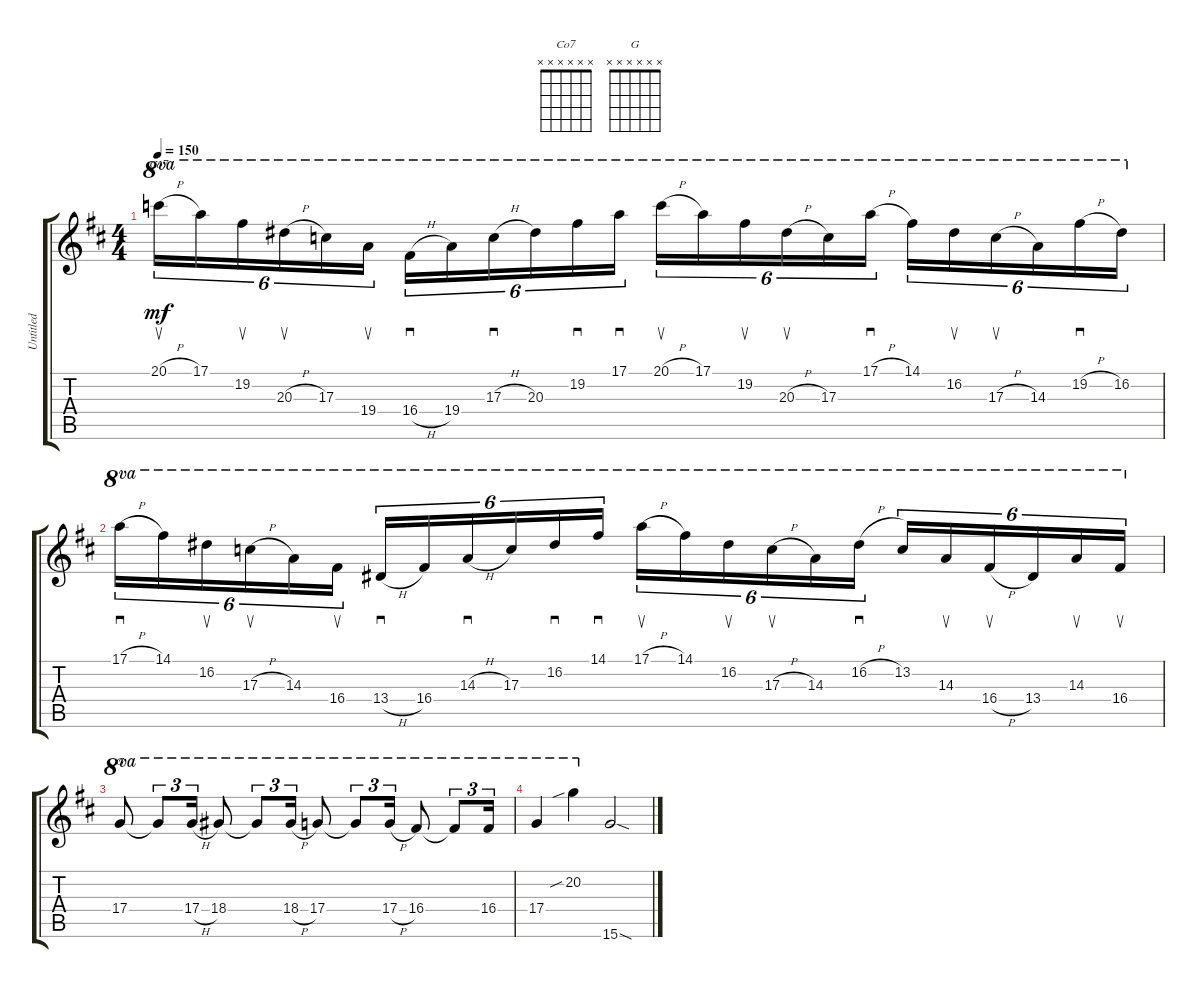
\track ("Untitled" "Untitled") {instrument overdrivenguitar}
\staff {score tabs}
\tuning (E4 B3 G3 D3 A2 E2) {hide}
\chord ("Co7" x x x x x x)
\chord ("G" x x x x x x)
\ts (4 4)
\tempo 150
\clef g2
\ks d
20.1{h}.16{su tu (6 4) ch "Co7" ot 8va dy mf} 17.1.16{tu (6 4) ot 8va} 19.2.16{su tu (6 4) ot 8va} 20.3{h}.16{su tu (6 4) ot 8va} 17.3.16{tu (6 4) ot 8va} 19.4.16{su tu (6 4) ot 8va} 16.4{h}.16{sd tu (6 4) ot 8va} 19.4.16{tu (6 4) ot 8va} 17.3{h}.16{sd tu (6 4) ot 8va} 20.3.16{tu (6 4) ot 8va} 19.2.16{sd tu (6 4) ot 8va} 17.1.16{sd tu (6 4) ot 8va} 20.1{h}.16{su tu (6 4) ot 8va} 17.1.16{tu (6 4) ot 8va} 19.2.16{su tu (6 4) ot 8va} 20.3{h}.16{su tu (6 4) ot 8va} 17.3.16{tu (6 4) ot 8va} 17.1{h}.16{sd tu (6 4) ot 8va} 14.1.16{tu (6 4) ot 8va} 16.2.16{su tu (6 4) ot 8va} 17.3{h}.16{su tu (6 4) ot 8va} 14.3.16{tu (6 4) ot 8va} 19.2{h}.16{sd tu (6 4) ot 8va} 16.2.16{tu (6 4) ot 8va} |
17.1{h}.16{sd tu (6 4) ot 8va} 14.1.16{tu (6 4) ot 8va} 16.2.16{su tu (6 4) ot 8va} 17.3{h}.16{su tu (6 4) ot 8va} 14.3.16{tu (6 4) ot 8va} 16.4.16{su tu (6 4) ot 8va} 13.4{h}.16{sd tu (6 4) ot 8va} 16.4.16{tu (6 4) ot 8va} 14.3{h}.16{sd tu (6 4) ot 8va} 17.3.16{tu (6 4) ot 8va} 16.2.16{sd tu (6 4) ot 8va} 14.1.16{sd tu (6 4) ot 8va} 17.1{h}.16{su tu (6 4) ot 8va} 14.1.16{tu (6 4) ot 8va} 16.2.16{su tu (6 4) ot 8va} 17.3{h}.16{su tu (6 4) ot 8va} 14.3.16{tu (6 4) ot 8va} 16.2{h}.16{sd tu (6 4) ot 8va} 13.2.16{tu (6 4) ot 8va} 14.3.16{su tu (6 4) ot 8va} 16.4{h}.16{su tu (6 4) ot 8va} 13.4.16{tu (6 4) ot 8va} 14.3.16{su tu (6 4) ot 8va} 16.4.16{su tu (6 4) ot 8va} |
17.4.8{ch "G" ot 8va} 17.4{t}.8{tu (3 2) ot 8va} 17.4{h}.16{tu (3 2) ot 8va} 18.4.8{ot 8va} 18.4{t}.8{tu (3 2) ot 8va} 18.4{h}.16{tu (3 2) ot 8va} 17.4.8{ot 8va} 17.4{t}.8{tu (3 2) ot 8va} 17.4{h}.16{tu (3 2) ot 8va} 16.4.8{ot 8va} 16.4{t}.8{tu (3 2) ot 8va} 16.4.16{tu (3 2) ot 8va} |
17.4.4{ot 8va} 20.2{sib}.4{ot 8va} 15.6{sod}.2
